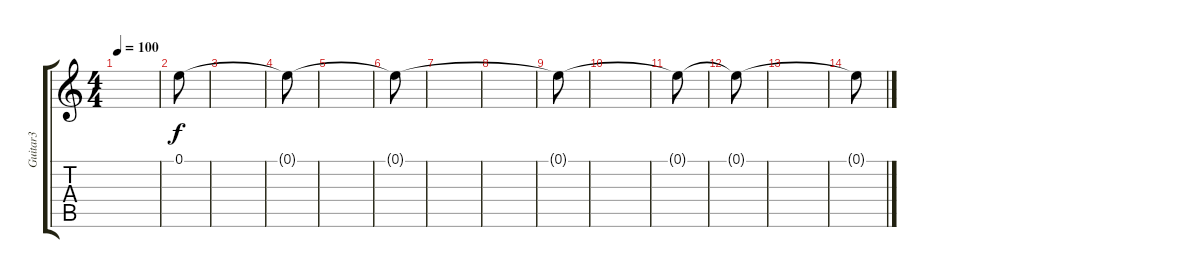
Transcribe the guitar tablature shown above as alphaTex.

\track ("Guitar3" "Guitar3") {instrument acousticguitarsteel}
\staff {score tabs}
\tuning (E4 B3 G3 D3 A2 E2) {hide}
\ts (4 4)
\tempo 100
\clef g2
\ks c
|
0.1{t}.8 |
|
0.1{t}.8 |
|
0.1{t}.8 |
|
|
0.1{t}.8 |
|
0.1{t}.8 |
0.1{t}.8 |
|
0.1{t}.8
